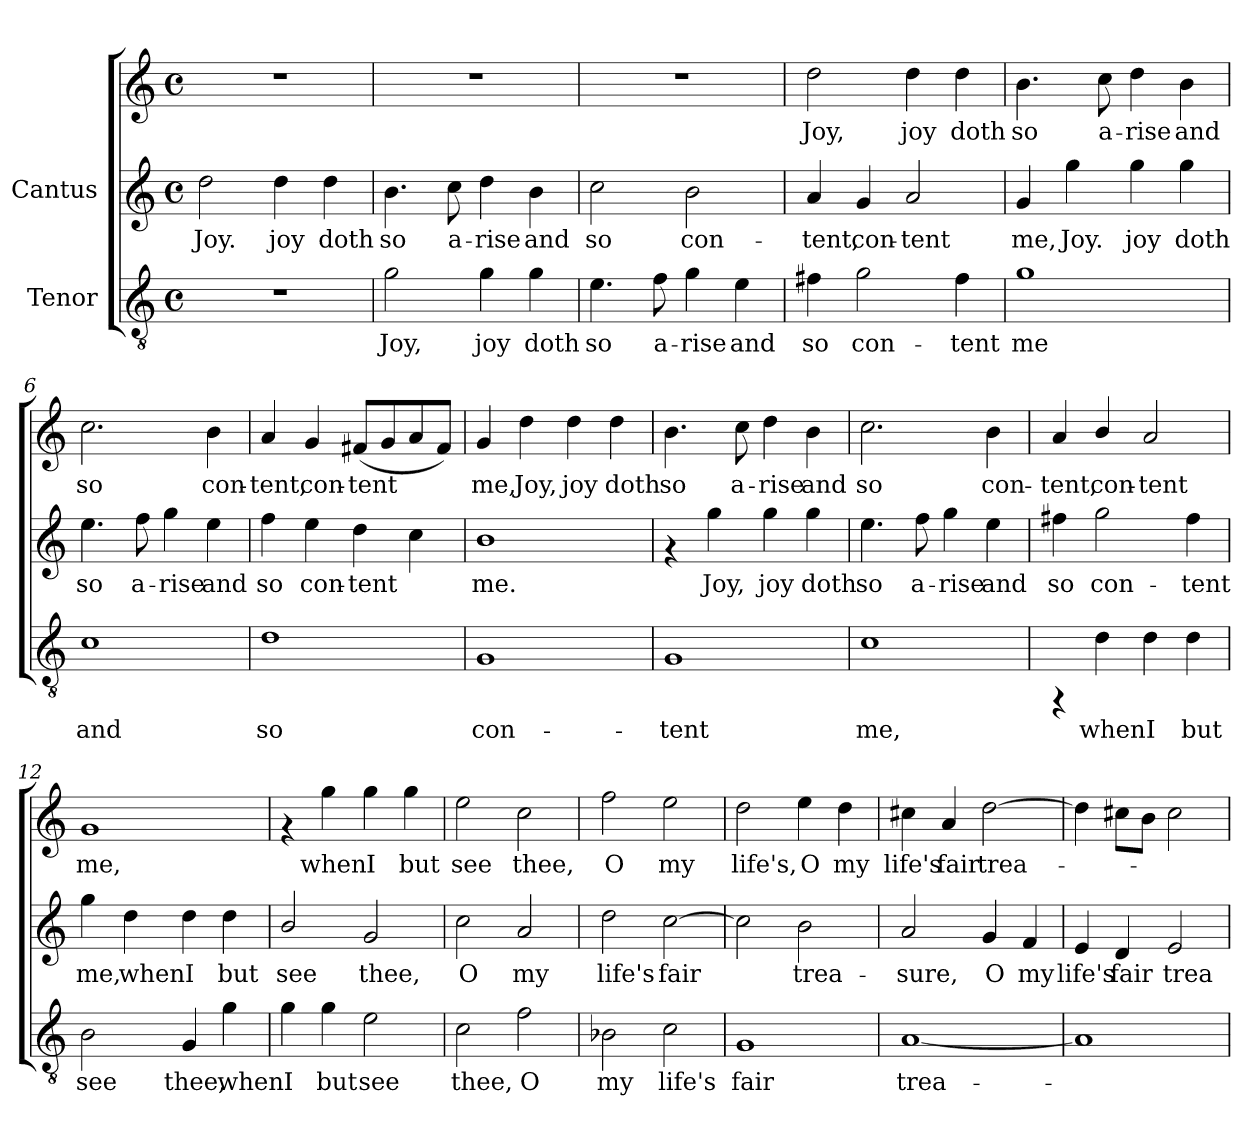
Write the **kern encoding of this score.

**kern	**text	**kern	**text	**kern	**text
*part2	*part2	*part1	*part1	*part1	*part1
*staff3	*staff3	*staff2	*staff2	*staff1	*staff1
*I"Tenor	*	*I"Cantus	*	*	*
!!LO:PB:g=z
*stria5	*	*stria5	*	*stria5	*
*clefGv2	*	*clefG2	*	*clefG2	*
*M4/4	*	*M4/4	*	*M4/4	*
*met(c)	*	*met(c)	*	*met(c)	*
*MM132	*	*MM132	*	*MM132	*
=1	=1	=1	=1	=1	=1
!	!	!	!LO:LY:b:cj	!	!
1r	.	2dd\	Joy.	1r	.
!	!	!	!LO:LY:b:cj	!	!
.	.	4dd\	joy	.	.
!	!	!	!LO:LY:b:cj	!	!
.	.	4dd\	doth	.	.
=2	=2	=2	=2	=2	=2
!	!LO:LY:b:cj	!	!LO:LY:b:cj	!	!
2g\	Joy,	4.b\	so	1r	.
!	!	!	!LO:LY:b:cj	!	!
.	.	8cc\	a-	.	.
!	!LO:LY:b:cj	!	!LO:LY:b:cj	!	!
4g\	joy	4dd\	-rise	.	.
!	!LO:LY:b:cj	!	!LO:LY:b:cj	!	!
4g\	doth	4b\	and	.	.
=3	=3	=3	=3	=3	=3
!	!LO:LY:b:cj	!	!LO:LY:b:cj	!	!
4.e\	so	2cc\	so	1r	.
!	!LO:LY:b:cj	!	!	!	!
8f\	a-	.	.	.	.
!	!LO:LY:b:cj	!	!LO:LY:b:cj	!	!
4g\	-rise	2b\	con-	.	.
!	!LO:LY:b:cj	!	!	!	!
4e\	and	.	.	.	.
=4	=4	=4	=4	=4	=4
!	!LO:LY:b:cj	!	!LO:LY:b:cj	!	!LO:LY:b:cj
4f#X\	so	4a/	tent,	2dd\	-Joy,
!	!LO:LY:b:cj	!	!LO:LY:b:cj	!	!
2g\	con-	4g/	con-	.	.
!	!	!	!LO:LY:b:cj	!	!LO:LY:b:cj
.	.	2a/	-tent	4dd\	joy
!	!LO:LY:b:cj	!	!	!	!LO:LY:b:cj
4f#\	-tent	.	.	4dd\	doth
!!LO:LB:g=z
=5	=5	=5	=5	=5	=5
!	!LO:LY:b:cj	!	!LO:LY:b:cj	!	!LO:LY:b:cj
1g	me	4g/	me,	4.b\	so
!	!	!	!LO:LY:b:cj	!	!
.	.	4gg\	Joy.	.	.
!	!	!	!	!	!LO:LY:b:cj
.	.	.	.	8cc\	a-
!	!	!	!LO:LY:b:cj	!	!LO:LY:b:cj
.	.	4gg\	joy	4dd\	-rise
!	!	!	!LO:LY:b:cj	!	!LO:LY:b:cj
.	.	4gg\	doth	4b\	and
=6	=6	=6	=6	=6	=6
!	!LO:LY:b:cj	!	!LO:LY:b:cj	!	!LO:LY:b:cj
1c	and	4.ee\	-so	2.cc\	so
!	!	!	!LO:LY:b:cj	!	!
.	.	8ff\	a-	.	.
!	!	!	!LO:LY:b:cj	!	!
.	.	4gg\	-rise	.	.
!	!	!	!LO:LY:b:cj	!	!LO:LY:b:cj
.	.	4ee\	and	4b\	con-
=7	=7	=7	=7	=7	=7
!	!LO:LY:b:cj	!	!LO:LY:b:cj	!	!LO:LY:b:cj
1d	so	4ff\	so	4a/	tent,
!	!	!	!LO:LY:b:cj	!	!LO:LY:b:cj
.	.	4ee\	con-	4g/	con-
!	!	!	!LO:LY:b:cj	!	!LO:LY:b:cj
.	.	4dd\	-tent	(<8f#X/L	-tent
!	!	!	!	!	!LO:LY:b:cj
.	.	.	.	8g/	.
!	!	!	!LO:LY:b:cj	!	!LO:LY:b:cj
.	.	4cc\	.	8a/	.
!	!	!	!	!	!LO:LY:b:cj
.	.	.	.	8f#/J)	.
=8	=8	=8	=8	=8	=8
!	!LO:LY:b:cj	!	!LO:LY:b:cj	!	!LO:LY:b:cj
1G	con-	1b	me.	4g/	me,
!	!	!	!	!	!LO:LY:b:cj
.	.	.	.	4dd\	Joy,
!	!	!	!	!	!LO:LY:b:cj
.	.	.	.	4dd\	joy
!	!	!	!	!	!LO:LY:b:cj
.	.	.	.	4dd\	doth
!!LO:LB:g=z
=9	=9	=9	=9	=9	=9
!	!LO:LY:b:cj	!	!	!	!LO:LY:b:cj
1G	-tent	4rf	.	4.b\	so
!	!	!	!LO:LY:b:cj	!	!
.	.	4gg\	Joy,	.	.
!	!	!	!	!	!LO:LY:b:cj
.	.	.	.	8cc\	a-
!	!	!	!LO:LY:b:cj	!	!LO:LY:b:cj
.	.	4gg\	joy	4dd\	-rise
!	!	!	!LO:LY:b:cj	!	!LO:LY:b:cj
.	.	4gg\	doth	4b\	and
=10	=10	=10	=10	=10	=10
!	!LO:LY:b:cj	!	!LO:LY:b:cj	!	!LO:LY:b:cj
1c	me,	4.ee\	-so	2.cc\	so
!	!	!	!LO:LY:b:cj	!	!
.	.	8ff\	a-	.	.
!	!	!	!LO:LY:b:cj	!	!
.	.	4gg\	-rise	.	.
!	!	!	!LO:LY:b:cj	!	!LO:LY:b:cj
.	.	4ee\	and	4b\	con-
=11	=11	=11	=11	=11	=11
!	!	!	!LO:LY:b:cj	!	!LO:LY:b:cj
4rFF	.	4ff#X\	so	4a/	tent,
!	!LO:LY:b:cj	!	!LO:LY:b:cj	!	!LO:LY:b:cj
4d\	when	2gg\	con-	4b/	con-
!	!LO:LY:b:cj	!	!	!	!LO:LY:b:cj
4d\	I	.	.	2a/	-tent
!	!LO:LY:b:cj	!	!LO:LY:b:cj	!	!
4d\	but	4ff#\	-tent	.	.
=12	=12	=12	=12	=12	=12
!	!LO:LY:b:cj	!	!LO:LY:b:cj	!	!LO:LY:b:cj
2B\	see	4gg\	me,	1g	me,
!	!	!	!LO:LY:b:cj	!	!
.	.	4dd\	when	.	.
!	!LO:LY:b:cj	!	!LO:LY:b:cj	!	!
4G/	thee,	4dd\	I	.	.
!	!LO:LY:b:cj	!	!LO:LY:b:cj	!	!
4g\	when	4dd\	but	.	.
=13	=13	=13	=13	=13	=13
!	!LO:LY:b:cj	!	!LO:LY:b:cj	!	!
4g\	I	2b/	see	4rf	.
!	!LO:LY:b:cj	!	!	!	!LO:LY:b:cj
4g\	but	.	.	4gg\	when
!	!LO:LY:b:cj	!	!LO:LY:b:cj	!	!LO:LY:b:cj
2e\	see	2g/	thee,	4gg\	I
!	!	!	!	!	!LO:LY:b:cj
.	.	.	.	4gg\	but
!!LO:LB:g=z
=14	=14	=14	=14	=14	=14
!	!LO:LY:b:cj	!	!LO:LY:b:cj	!	!LO:LY:b:cj
2c\	thee,	2cc\	O	2ee\	see
!	!LO:LY:b:cj	!	!LO:LY:b:cj	!	!LO:LY:b:cj
2f\	O	2a/	my	2cc\	thee,
=15	=15	=15	=15	=15	=15
!	!LO:LY:b:cj	!	!LO:LY:b:cj	!	!LO:LY:b:cj
2B-X\	my	2dd\	life's	2ff\	O
!	!LO:LY:b:cj	!	!LO:LY:b:cj	!	!LO:LY:b:cj
2c\	life's	[>2cc\	fair	2ee\	my
=16	=16	=16	=16	=16	=16
!	!LO:LY:b:cj	!	!LO:LY:b:cj	!	!LO:LY:b:cj
1G	fair	2cc\]	.	2dd\	life's,
!	!	!	!LO:LY:b:cj	!	!LO:LY:b:cj
.	.	2b\	trea-	4ee\	O
!	!	!	!	!	!LO:LY:b:cj
.	.	.	.	4dd\	my
=17	=17	=17	=17	=17	=17
!	!LO:LY:b:cj	!	!LO:LY:b:cj	!	!LO:LY:b:cj
[<1A	trea-	2a/	-sure,	4cc#X\	-life's
!	!	!	!	!	!LO:LY:b:cj
.	.	.	.	4a/	fair
!	!	!	!LO:LY:b:cj	!	!LO:LY:b:cj
.	.	4g/	O	[>2dd\	trea-
!	!	!	!LO:LY:b:cj	!	!
.	.	4f/	my	.	.
=18	=18	=18	=18	=18	=18
!	!	!	!LO:LY:b:cj	!	!
1A]	.	4e/	life's	4dd\]	.
!	!	!	!LO:LY:b:cj	!	!
.	.	4d/	fair	8cc#X\L	.
.	.	.	.	8b\J	.
!	!	!	!LO:LY:b:cj	!	!
.	.	2e/	trea-	2cc#\	.
=	=	=	=	=	=
*-	*-	*-	*-	*-	*-
